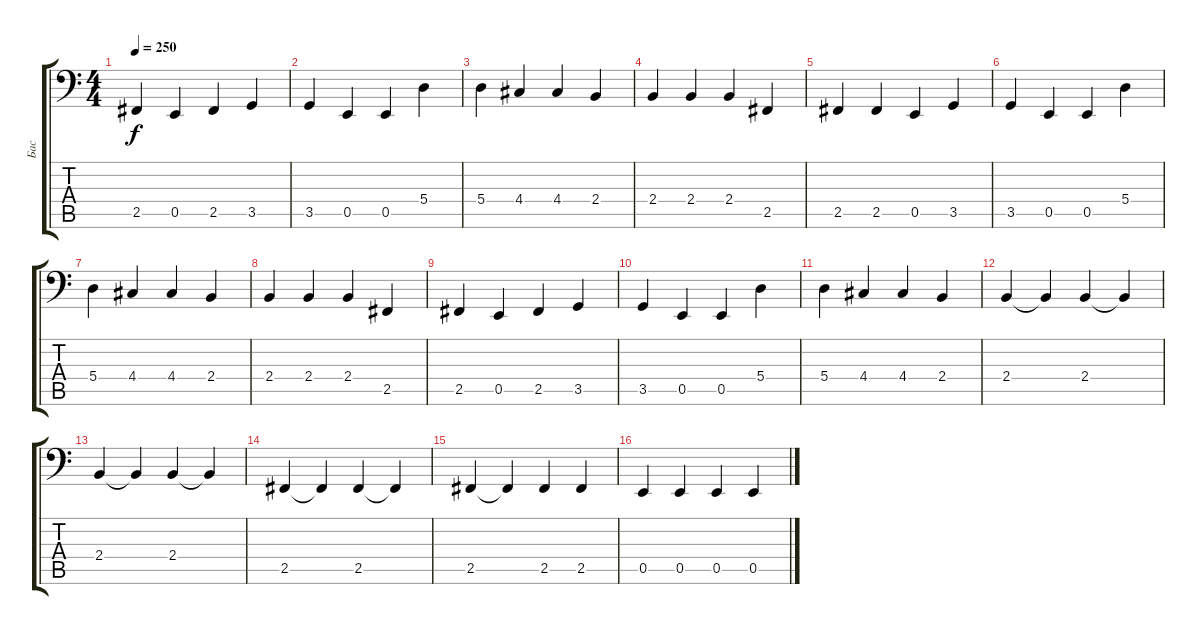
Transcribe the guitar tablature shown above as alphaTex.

\track ("Бас" "Бас") {instrument electricbasspick}
\staff {score tabs}
\tuning (C3 G2 D2 A1 E1 B0) {hide}
\ts (4 4)
\tempo 250
\clef f4
\ks c
2.5.4{dy f} 0.5.4 2.5.4 3.5.4 |
3.5.4 0.5.4 0.5.4 5.4.4 |
5.4.4 4.4.4 4.4.4 2.4.4 |
2.4.4 2.4.4 2.4.4 2.5.4 |
2.5.4 2.5.4 0.5.4 3.5.4 |
3.5.4 0.5.4 0.5.4 5.4.4 |
5.4.4 4.4.4 4.4.4 2.4.4 |
2.4.4 2.4.4 2.4.4 2.5.4 |
2.5.4 0.5.4 2.5.4 3.5.4 |
3.5.4 0.5.4 0.5.4 5.4.4 |
5.4.4 4.4.4 4.4.4 2.4.4 |
2.4.4 2.4{t}.4 2.4.4 2.4{t}.4 |
2.4.4 2.4{t}.4 2.4.4 2.4{t}.4 |
2.5.4 2.5{t}.4 2.5.4 2.5{t}.4 |
2.5.4 2.5{t}.4 2.5.4 2.5.4 |
0.5.4 0.5.4 0.5.4 0.5.4
